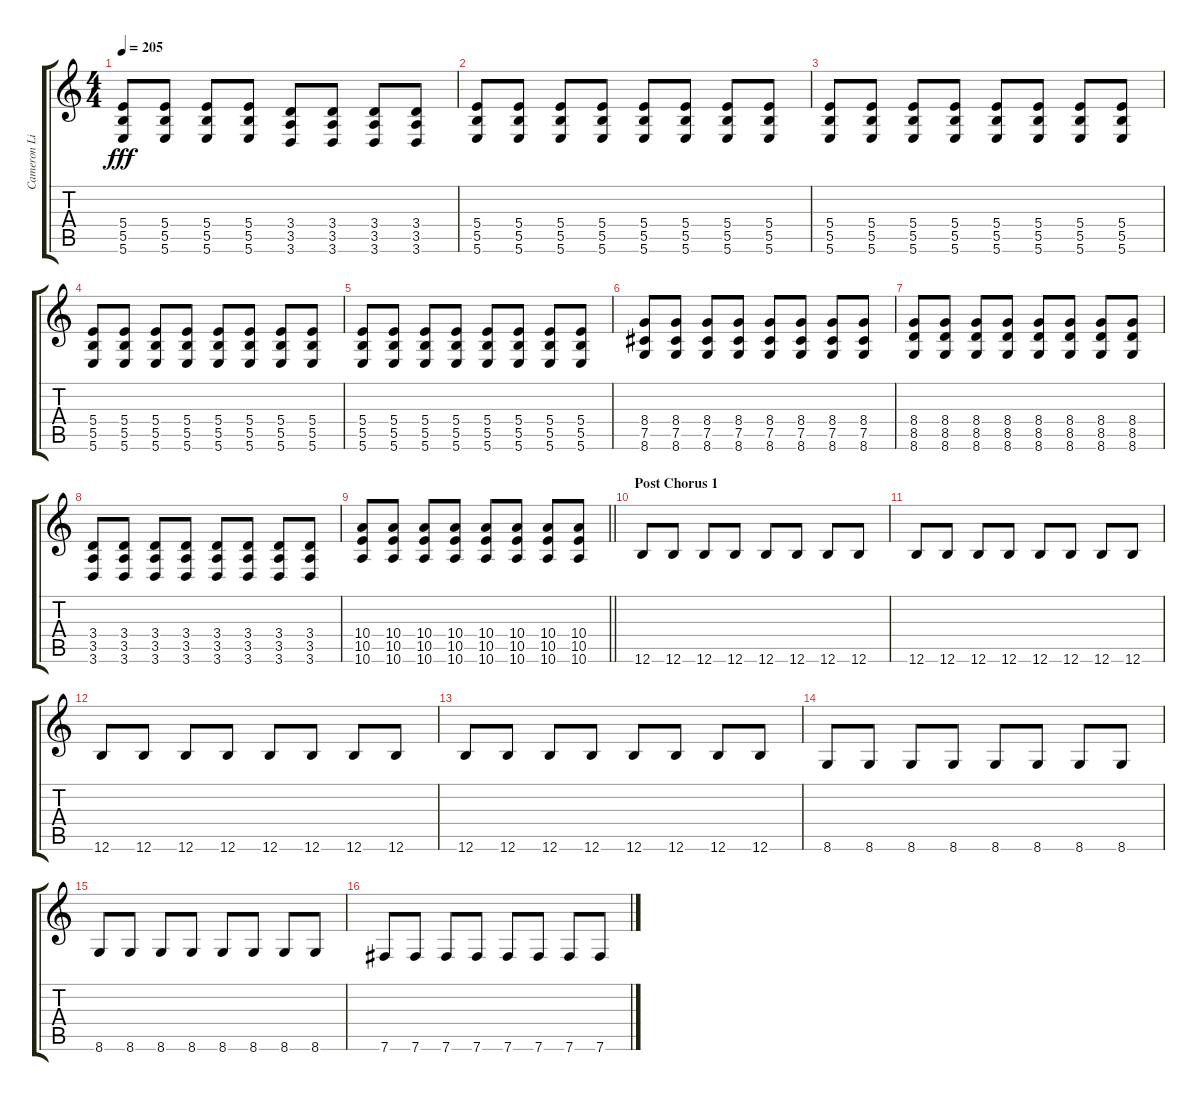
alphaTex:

\track ("Cameron Liddell" "Cameron Li") {instrument distortionguitar}
\staff {score tabs}
\tuning (Db4 Ab3 E3 B2 Gb2 B1) {hide}
\ts (4 4)
\tempo 205
\clef g2
\ks c
(5.4 5.5 5.6).8{dy fff} (5.4 5.5 5.6).8 (5.4 5.5 5.6).8 (5.4 5.5 5.6).8 (3.4 3.5 3.6).8 (3.4 3.5 3.6).8 (3.4 3.5 3.6).8 (3.4 3.5 3.6).8 |
(5.4 5.5 5.6).8 (5.4 5.5 5.6).8 (5.4 5.5 5.6).8 (5.4 5.5 5.6).8 (5.4 5.5 5.6).8 (5.4 5.5 5.6).8 (5.4 5.5 5.6).8 (5.4 5.5 5.6).8 |
(5.4 5.5 5.6).8 (5.4 5.5 5.6).8 (5.4 5.5 5.6).8 (5.4 5.5 5.6).8 (5.4 5.5 5.6).8 (5.4 5.5 5.6).8 (5.4 5.5 5.6).8 (5.4 5.5 5.6).8 |
(5.4 5.5 5.6).8 (5.4 5.5 5.6).8 (5.4 5.5 5.6).8 (5.4 5.5 5.6).8 (5.4 5.5 5.6).8 (5.4 5.5 5.6).8 (5.4 5.5 5.6).8 (5.4 5.5 5.6).8 |
(5.4 5.5 5.6).8 (5.4 5.5 5.6).8 (5.4 5.5 5.6).8 (5.4 5.5 5.6).8 (5.4 5.5 5.6).8 (5.4 5.5 5.6).8 (5.4 5.5 5.6).8 (5.4 5.5 5.6).8 |
(8.4 7.5 8.6).8 (8.4 7.5 8.6).8 (8.4 7.5 8.6).8 (8.4 7.5 8.6).8 (8.4 7.5 8.6).8 (8.4 7.5 8.6).8 (8.4 7.5 8.6).8 (8.4 7.5 8.6).8 |
(8.4 8.5 8.6).8 (8.4 8.5 8.6).8 (8.4 8.5 8.6).8 (8.4 8.5 8.6).8 (8.4 8.5 8.6).8 (8.4 8.5 8.6).8 (8.4 8.5 8.6).8 (8.4 8.5 8.6).8 |
(3.4 3.5 3.6).8 (3.4 3.5 3.6).8 (3.4 3.5 3.6).8 (3.4 3.5 3.6).8 (3.4 3.5 3.6).8 (3.4 3.5 3.6).8 (3.4 3.5 3.6).8 (3.4 3.5 3.6).8 |
\barLineRight lightlight
(10.4 10.5 10.6).8 (10.4 10.5 10.6).8 (10.4 10.5 10.6).8 (10.4 10.5 10.6).8 (10.4 10.5 10.6).8 (10.4 10.5 10.6).8 (10.4 10.5 10.6).8 (10.4 10.5 10.6).8 |
\section ("" "Post Chorus 1")
12.6.8 12.6.8 12.6.8 12.6.8 12.6.8 12.6.8 12.6.8 12.6.8 |
12.6.8 12.6.8 12.6.8 12.6.8 12.6.8 12.6.8 12.6.8 12.6.8 |
12.6.8 12.6.8 12.6.8 12.6.8 12.6.8 12.6.8 12.6.8 12.6.8 |
12.6.8 12.6.8 12.6.8 12.6.8 12.6.8 12.6.8 12.6.8 12.6.8 |
8.6.8 8.6.8 8.6.8 8.6.8 8.6.8 8.6.8 8.6.8 8.6.8 |
8.6.8 8.6.8 8.6.8 8.6.8 8.6.8 8.6.8 8.6.8 8.6.8 |
7.6.8 7.6.8 7.6.8 7.6.8 7.6.8 7.6.8 7.6.8 7.6.8
